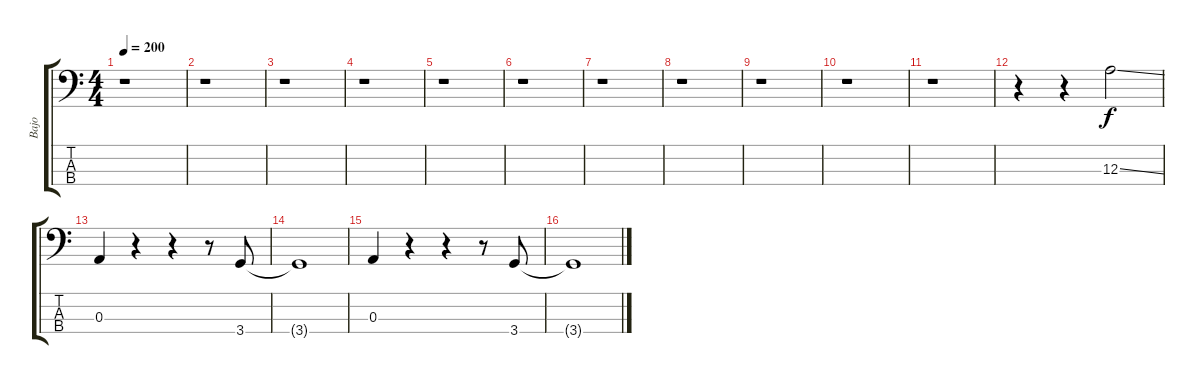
\track ("Bajo" "Bajo") {instrument electricbassfinger}
\staff {score tabs}
\tuning (G2 D2 A1 E1) {hide}
\ts (4 4)
\tempo 200
\clef f4
\ks c
r.1{dy f} |
r.1 |
r.1 |
r.1 |
r.1 |
r.1 |
r.1 |
r.1 |
r.1 |
r.1 |
r.1 |
r.4 r.4 12.3{ss}.2 |
0.3.4 r.4 r.4 r.8 3.4.8 |
3.4{t}.1 |
0.3.4 r.4 r.4 r.8 3.4.8 |
3.4{t}.1
